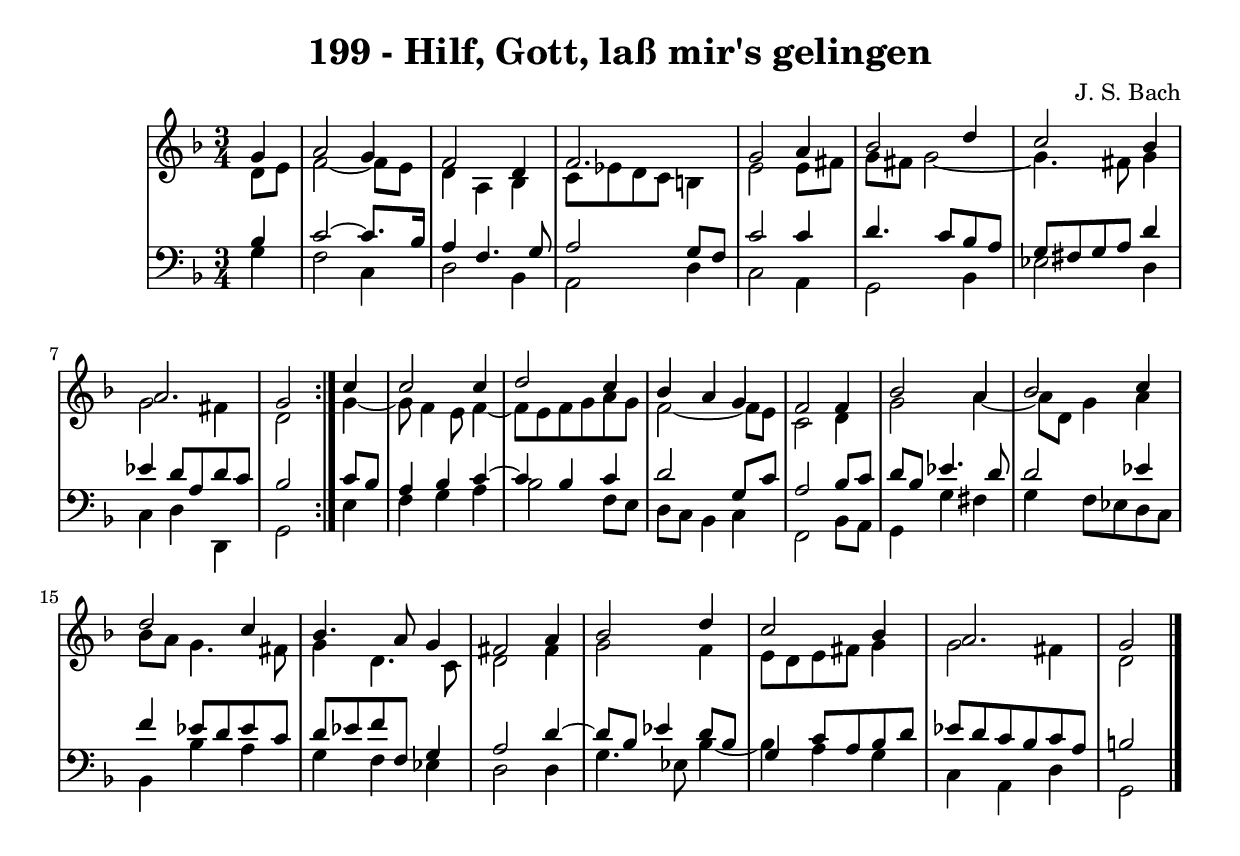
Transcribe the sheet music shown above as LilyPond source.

\version "2.10.33"

\header {
  title = "199 - Hilf, Gott, laß mir's gelingen"
  composer = "J. S. Bach"
}


global = {
  \time 3/4
  \key d \minor
}


soprano = \relative c'' {
  \repeat volta 2 {
    \partial 4 g4 
    a2 g4 
    f2 d4 
    f2. 
    g2 a4 
    bes2 d4     %5
    c2 bes4 
    a2. 
    g2 } c4 
  c2 c4 
  d2 c4   %10
  bes4 a4 g4 
  f2 f4 
  bes2 a4 
  bes2 c4 
  d2 c4   %15
  bes4. a8 g4 
  fis2 a4 
  bes2 d4 
  c2 bes4 
  a2.   %20
  g2
 
}

alto = \relative c' {
  \repeat volta 2 {
    \partial 4 d8  e8 
    f2~ f8 e8 
    d4 a4 bes4 
    c8 ees8 d8 c8 b4 
    e2 e8 fis8 
    g8 fis8 g2~     %5
    g4. fis8 g4 
    g2 fis4 
    d2 } g4~ 
  g8 f4 e8 f4~ 
  f8 e8 f8 g8 a8 g8   %10
  f2~ f8 e8 
  c2 d4 
  g2 a4~ 
  a8 d,8 g4 a4 
  bes8 a8 g4. fis8   %15
  g4 d4. c8 
  d2 fis4 
  g2 f4 
  e8 d8 e8 fis8 g4 
  g2 fis4   %20
  d2
}

tenor = \relative c' {
  \repeat volta 2 {
    \partial 4 bes4 
    c2~ c8. bes16 
    a4 f4. g8 
    a2 g8 f8 
    c'2 c4 
    d4. c8 bes8 a8     %5
    g8 fis8 g a d4 
    ees4 d8 a8 d8 c8 
    bes2 } c8 bes8 
  a4 bes4 c4~ 
  c4 bes4 c4   %10
  d2 g,8 c8 
  a2 bes8 c8 
  d8 bes8 ees4. d8 
  d2 ees4 
  f4 ees8 d8 ees8 c8   %15
  d8 ees8 f8 f,8 g4 
  a2 d4~ 
  d8 bes8 ees4 d8 bes8 
  g4 c8 a8 bes8 d8 
  ees8 d8 c8 bes8 c8 a8   %20
  b2
}

baixo = \relative c' {
  \repeat volta 2 {
    \partial 4 g4 
    f2 c4 
    d2 bes4 
    a2 d4 
    c2 a4 
    g2 bes4     %5
    ees2 d4 
    c4 d4 d,4 
    g2 } e'4 
  f4 g4 a4 
  bes2 f8 e8   %10
  d8 c8 bes4 c4 
  f,2 bes8 a8 
  g4 g'4 fis4 
  g4 f8 ees8 d8 c8 
  bes4 bes'4 a4   %15
  g4 f4 ees4 
  d2 d4 
  g4. ees8 bes'4~ 
  bes4 a4 g4 
  c,4 a4 d4   %20
  g,2
}

\score {
  <<
    \new StaffGroup <<
      \override StaffGroup.SystemStartBracket #'style = #'line 
      \new Staff {
        <<
          \global
          \new Voice = "soprano" { \voiceOne \soprano }
          \new Voice = "alto" { \voiceTwo \alto }
        >>
      }
      \new Staff {
        <<
          \global
          \clef "bass"
          \new Voice = "tenor" {\voiceOne \tenor }
          \new Voice = "baixo" { \voiceTwo \baixo \bar "|."}
        >>
      }
    >>
  >>
  \layout {}
  \midi {}
}